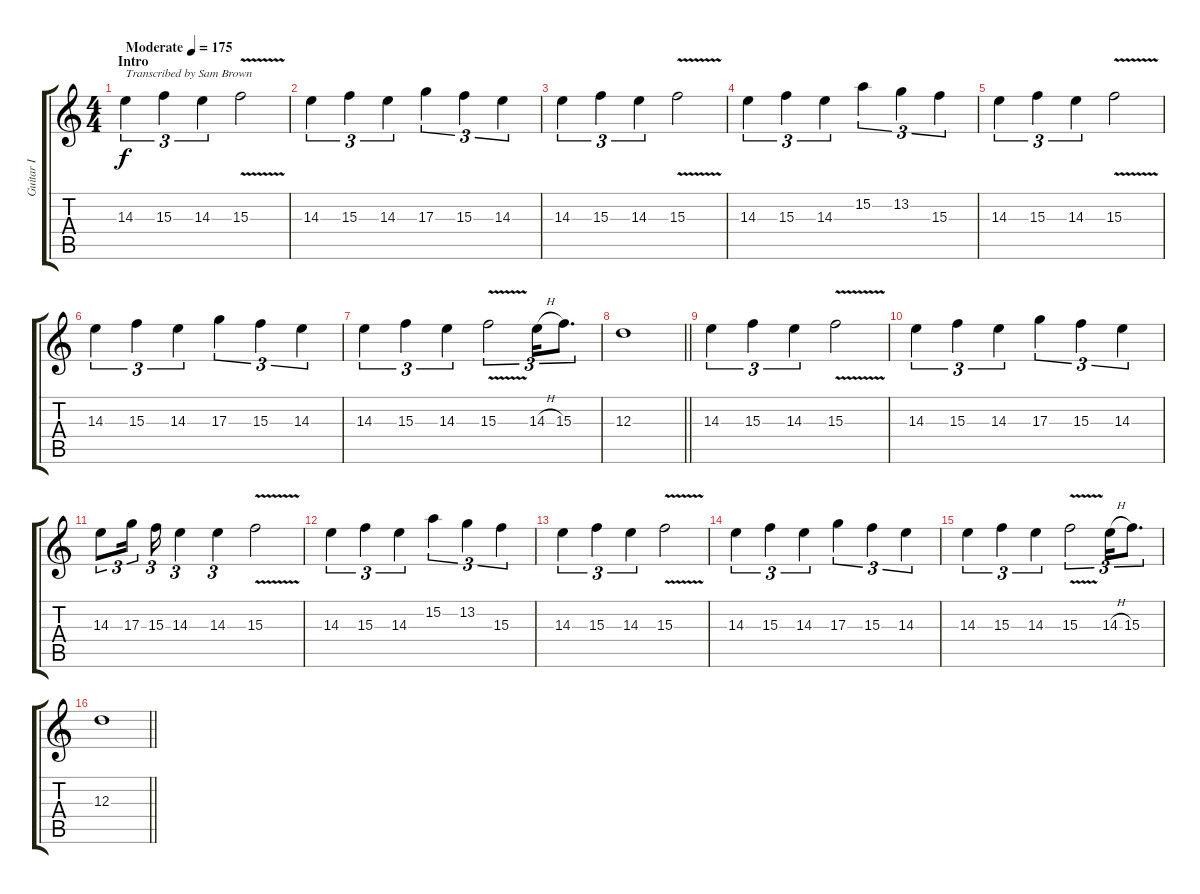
\track ("Guitar I" "Guitar I") {instrument distortionguitar}
\staff {score tabs}
\tuning (B3 Gb3 D3 A2 E2 B1) {hide}
\ts (4 4)
\section ("" "Intro")
\tempo (175 "Moderate")
\clef g2
\ks c
14.3.4{tu (3 2) txt "Transcribed by Sam Brown" dy f instrument distortionguitar} 15.3.4{tu (3 2)} 14.3.4{tu (3 2)} 15.3{v}.2 |
14.3.4{tu (3 2)} 15.3.4{tu (3 2)} 14.3.4{tu (3 2)} 17.3.4{tu (3 2)} 15.3.4{tu (3 2)} 14.3.4{tu (3 2)} |
14.3.4{tu (3 2)} 15.3.4{tu (3 2)} 14.3.4{tu (3 2)} 15.3{v}.2 |
14.3.4{tu (3 2)} 15.3.4{tu (3 2)} 14.3.4{tu (3 2)} 15.2.4{tu (3 2)} 13.2.4{tu (3 2)} 15.3.4{tu (3 2)} |
14.3.4{tu (3 2)} 15.3.4{tu (3 2)} 14.3.4{tu (3 2)} 15.3{v}.2 |
14.3.4{tu (3 2)} 15.3.4{tu (3 2)} 14.3.4{tu (3 2)} 17.3.4{tu (3 2)} 15.3.4{tu (3 2)} 14.3.4{tu (3 2)} |
14.3.4{tu (3 2)} 15.3.4{tu (3 2)} 14.3.4{tu (3 2)} 15.3{v}.2{tu (3 2)} 14.3{h}.16{tu (3 2)} 15.3.8{d tu (3 2)} |
\barLineRight lightlight
12.3.1 |
\section ("" "")
14.3.4{tu (3 2)} 15.3.4{tu (3 2)} 14.3.4{tu (3 2)} 15.3{v}.2 |
14.3.4{tu (3 2)} 15.3.4{tu (3 2)} 14.3.4{tu (3 2)} 17.3.4{tu (3 2)} 15.3.4{tu (3 2)} 14.3.4{tu (3 2)} |
14.3.8{tu (3 2)} 17.3.16{tu (3 2)} 15.3.16{tu (3 2)} 14.3.4{tu (3 2)} 14.3.4{tu (3 2)} 15.3{v}.2 |
14.3.4{tu (3 2)} 15.3.4{tu (3 2)} 14.3.4{tu (3 2)} 15.2.4{tu (3 2)} 13.2.4{tu (3 2)} 15.3.4{tu (3 2)} |
14.3.4{tu (3 2)} 15.3.4{tu (3 2)} 14.3.4{tu (3 2)} 15.3{v}.2 |
14.3.4{tu (3 2)} 15.3.4{tu (3 2)} 14.3.4{tu (3 2)} 17.3.4{tu (3 2)} 15.3.4{tu (3 2)} 14.3.4{tu (3 2)} |
14.3.4{tu (3 2)} 15.3.4{tu (3 2)} 14.3.4{tu (3 2)} 15.3{v}.2{tu (3 2)} 14.3{h}.16{tu (3 2)} 15.3.8{d tu (3 2)} |
\barLineRight lightlight
12.3.1
